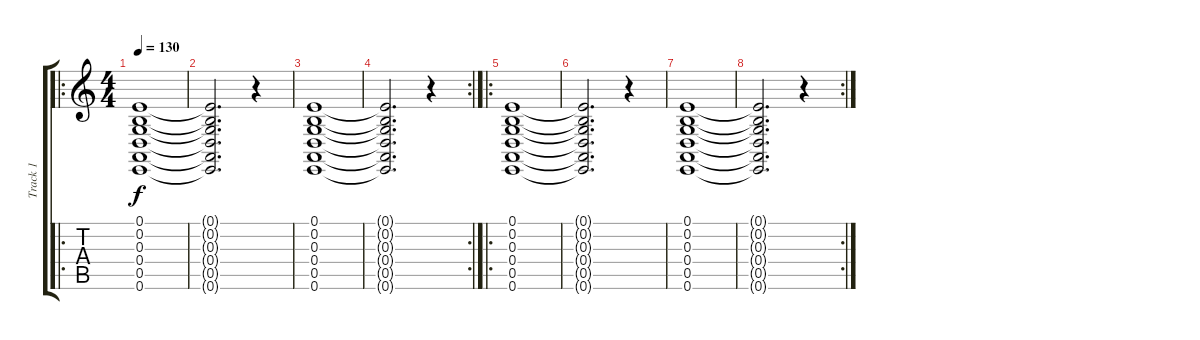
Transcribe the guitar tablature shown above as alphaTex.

\track ("Track 1" "Track 1") {instrument seashore}
\staff {score tabs}
\tuning (E4 B3 G3 D3 A2 E2) {hide}
\ro
\ts (4 4)
\tempo 130
\clef g2
\ks c
(0.1 0.2 0.3 0.4 0.5 0.6).1{dy f} |
(0.1{t} 0.2{t} 0.3{t} 0.4{t} 0.5{t} 0.6{t}).2{d} r.4 |
(0.1 0.2 0.3 0.4 0.5 0.6).1 |
\rc 2
(0.1{t} 0.2{t} 0.3{t} 0.4{t} 0.5{t} 0.6{t}).2{d} r.4 |
\ro
(0.1 0.2 0.3 0.4 0.5 0.6).1 |
(0.1{t} 0.2{t} 0.3{t} 0.4{t} 0.5{t} 0.6{t}).2{d} r.4 |
(0.1 0.2 0.3 0.4 0.5 0.6).1 |
\rc 2
(0.1{t} 0.2{t} 0.3{t} 0.4{t} 0.5{t} 0.6{t}).2{d} r.4
